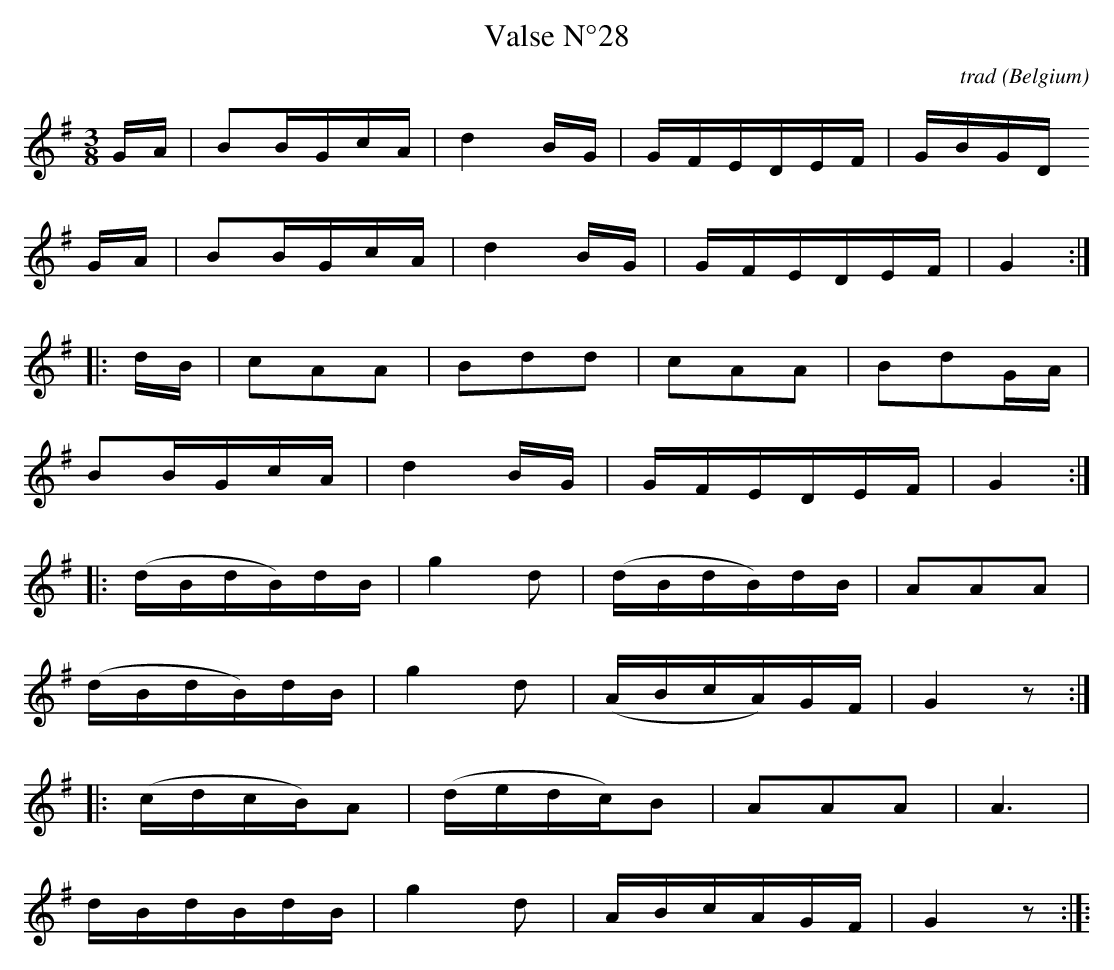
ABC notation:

X:1
T:Valse N°28
C:trad
O:Belgium
M:3/8
K:Gmaj
L:1/16
GA|B2BGcA|d4BG|GFEDEF|GBGD
GA|B2BGcA|d4BG|GFEDEF|G4:|
|:dB|c2A2A2|B2d2d2|c2A2A2|B2d2GA|
B2BGcA|d4BG|GFEDEF|G4:|
|:(dBdB)dB|g4d2|(dBdB)dB|A2A2A2|
(dBdB)dB|g4d2|(ABcA)GF|G4 z2:|
|:(cdcB)A2|(dedc)B2|A2A2A2|A6|
dBdBdB|g4d2|ABcAGF|G4 z2:|]:
